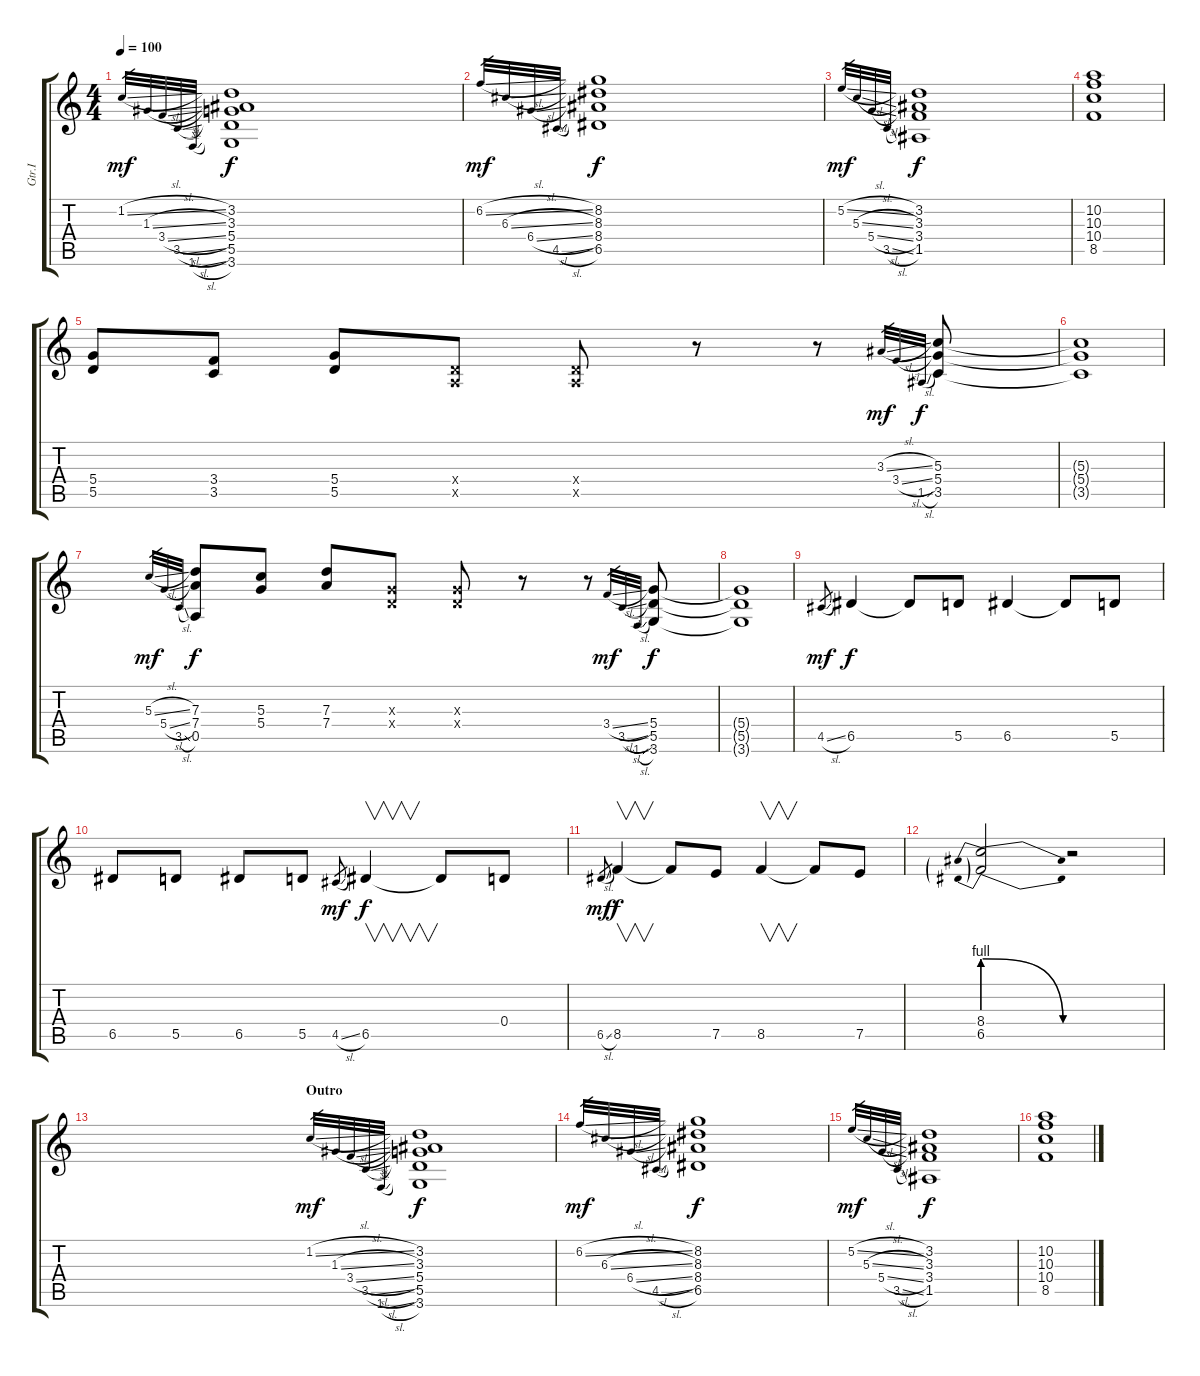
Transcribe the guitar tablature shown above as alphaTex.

\track ("Gtr.I" "Gtr.I") {instrument overdrivenguitar}
\staff {score tabs}
\tuning (E4 B3 G3 D3 A2 E2) {hide}
\ts (4 4)
\tempo 100
\clef g2
\ks c
1.2{sl}.32{gr dy mf} 1.3{sl}.32{gr} 3.4{sl}.32{gr} 3.5{sl}.32{gr} 1.6{sl}.32{gr} (3.2 3.3 5.4 5.5 3.6).1{dy f} |
6.2{sl}.32{gr dy mf} 6.3{sl}.32{gr} 6.4{sl}.32{gr} 4.5{sl}.32{gr} (8.2 8.3 8.4 6.5).1{dy f} |
5.2{sl}.32{gr dy mf} 5.3{sl}.32{gr} 5.4{sl}.32{gr} 3.5{sl}.32{gr} (3.2 3.3 3.4 1.5).1{dy f} |
(10.2 10.3 10.4 8.5).1 |
(5.4 5.5).8 (3.4 3.5).8 (5.4 5.5).8 (0.4{x} 0.5{x}).8 (0.4{x} 0.5{x}).8 r.8 r.8 3.3{sl}.32{gr dy mf} 3.4{sl}.32{gr} 1.5{sl}.32{gr dy f} (5.3 5.4 3.5).8 |
(5.3{t} 5.4{t} 3.5{t}).1 |
5.3{sl}.32{gr dy mf} 5.4{sl}.32{gr} 3.5{sl}.32{gr} (7.3 7.4 0.5).8{dy f} (5.3 5.4).8 (7.3 7.4).8 (0.3{x} 0.4{x}).8 (0.3{x} 0.4{x}).8 r.8 r.8 3.4{sl}.32{gr dy mf} 3.5{sl}.32{gr} 1.6{sl}.32{gr} (5.4 5.5 3.6).8{dy f} |
(5.4{t} 5.5{t} 3.6{t}).1 |
4.5{sl}.8{gr dy mf} 6.5.4{dy f} 6.5{t}.8 5.5.8 6.5.4 6.5{t}.8 5.5.8 |
6.5.8 5.5.8 6.5.8 5.5.8 4.5{sl}.8{gr dy mf} 6.5.4{v dy f} 6.5{t}.8 0.4.8 |
6.5{sl}.8{gr dy mf} 8.5.4{v dy f} 8.5{t}.8 7.5.8 8.5.4{v} 8.5{t}.8 7.5.8 |
(8.4{be (prebendrelease 0 4 60 0)} 6.5{be (prebendrelease 0 4 60 0)}).2 r.2 |
\section ("" "Outro")
1.2{sl}.32{gr dy mf} 1.3{sl}.32{gr} 3.4{sl}.32{gr} 3.5{sl}.32{gr} 1.6{sl}.32{gr} (3.2 3.3 5.4 5.5 3.6).1{dy f} |
6.2{sl}.32{gr dy mf} 6.3{sl}.32{gr} 6.4{sl}.32{gr} 4.5{sl}.32{gr} (8.2 8.3 8.4 6.5).1{dy f} |
5.2{sl}.32{gr dy mf} 5.3{sl}.32{gr} 5.4{sl}.32{gr} 3.5{sl}.32{gr} (3.2 3.3 3.4 1.5).1{dy f} |
(10.2 10.3 10.4 8.5).1
